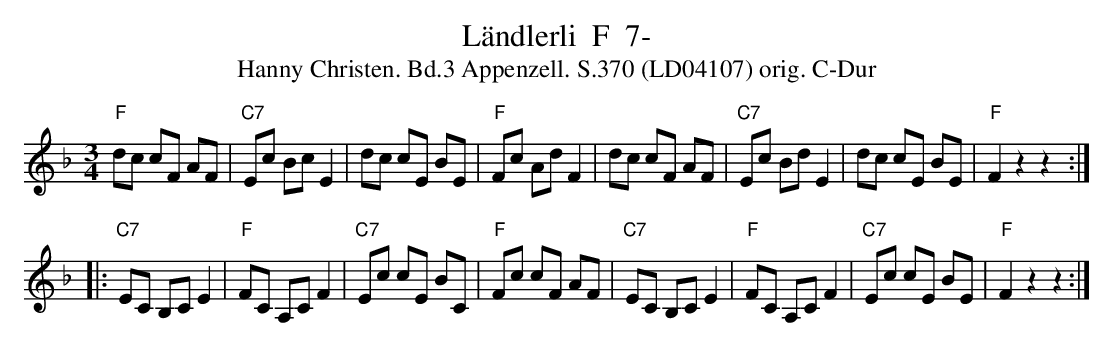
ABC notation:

X:1
T:Ländlerli  F  7-
T:Hanny Christen. Bd.3 Appenzell. S.370 (LD04107) orig. C-Dur
M:3/4
L:1/8
K:Fmaj
"F"dc cF AF | "C7"Ec Bc E2 | dc cE BE | "F"Fc Ad F2 | dc cF AF | "C7"Ec Bd E2 | dc cE BE | "F"F2 z2 z2 :|
|: "C7"EC B,C E2 | "F"FC A,C F2 | "C7"Ec cE BC | "F"Fc cF AF | "C7"EC B,C E2 | "F"FC A,C F2 | "C7"Ec cE BE | "F"F2 z2 z2 :|
